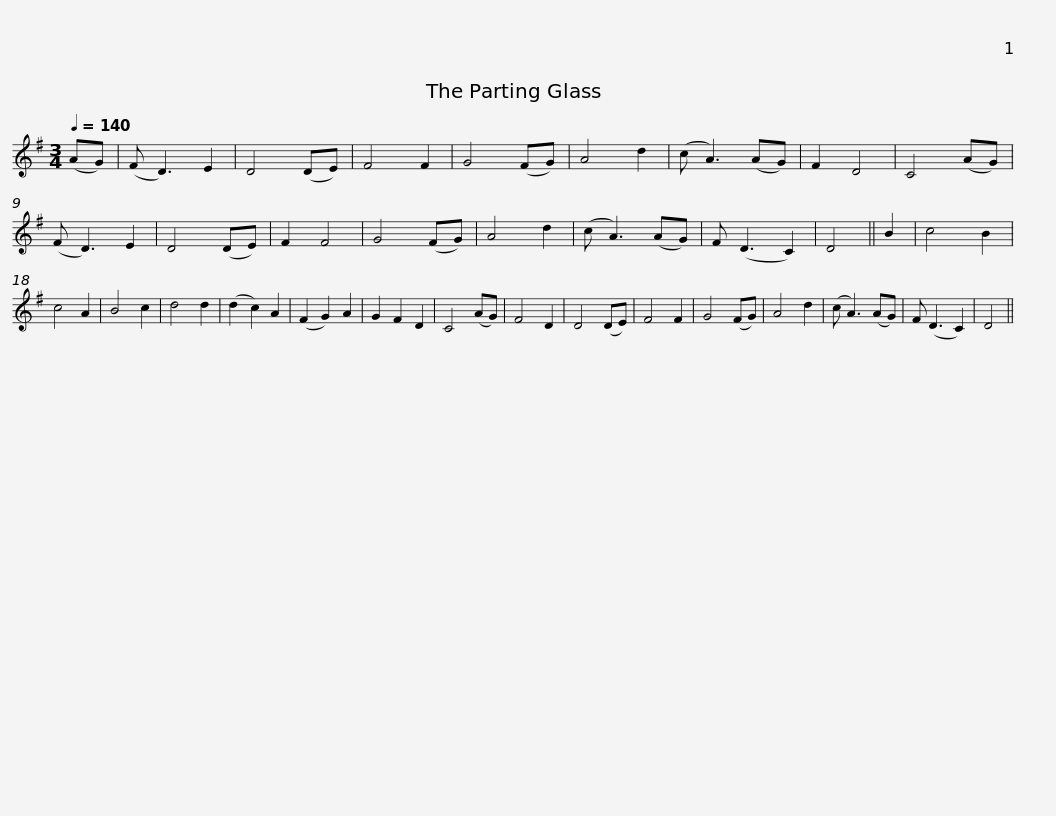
X:1
L:1/8
Q:1/4=140
M:3/4
I:linebreak $
K:G
V:1 treble
V:1
 (AG) | (F D3) E2 | D4 (DE) | F4 F2 | G4 (FG) | %5
 A4 d2 | (c A3) (AG) | F2 D4 | C4 (AG) | (F D3) E2 | %10
 D4 (DE) | F2 F4 | G4 (FG) |$ A4 d2 | (c A3) (AG) | %15
 F (D3 C2) | D4 || B2 | c4 B2 | c4 A2 | %20
 B4 c2 | d4 d2 | (d2 c2) A2 | (F2 G2) A2 | G2 F2 D2 | %25
 C4 (AG) | F4 D2 |$ D4 (DE) | F4 F2 | G4 (FG) | %30
 A4 d2 | (c A3) (AG) | F (D3 C2) | D4 || %34
